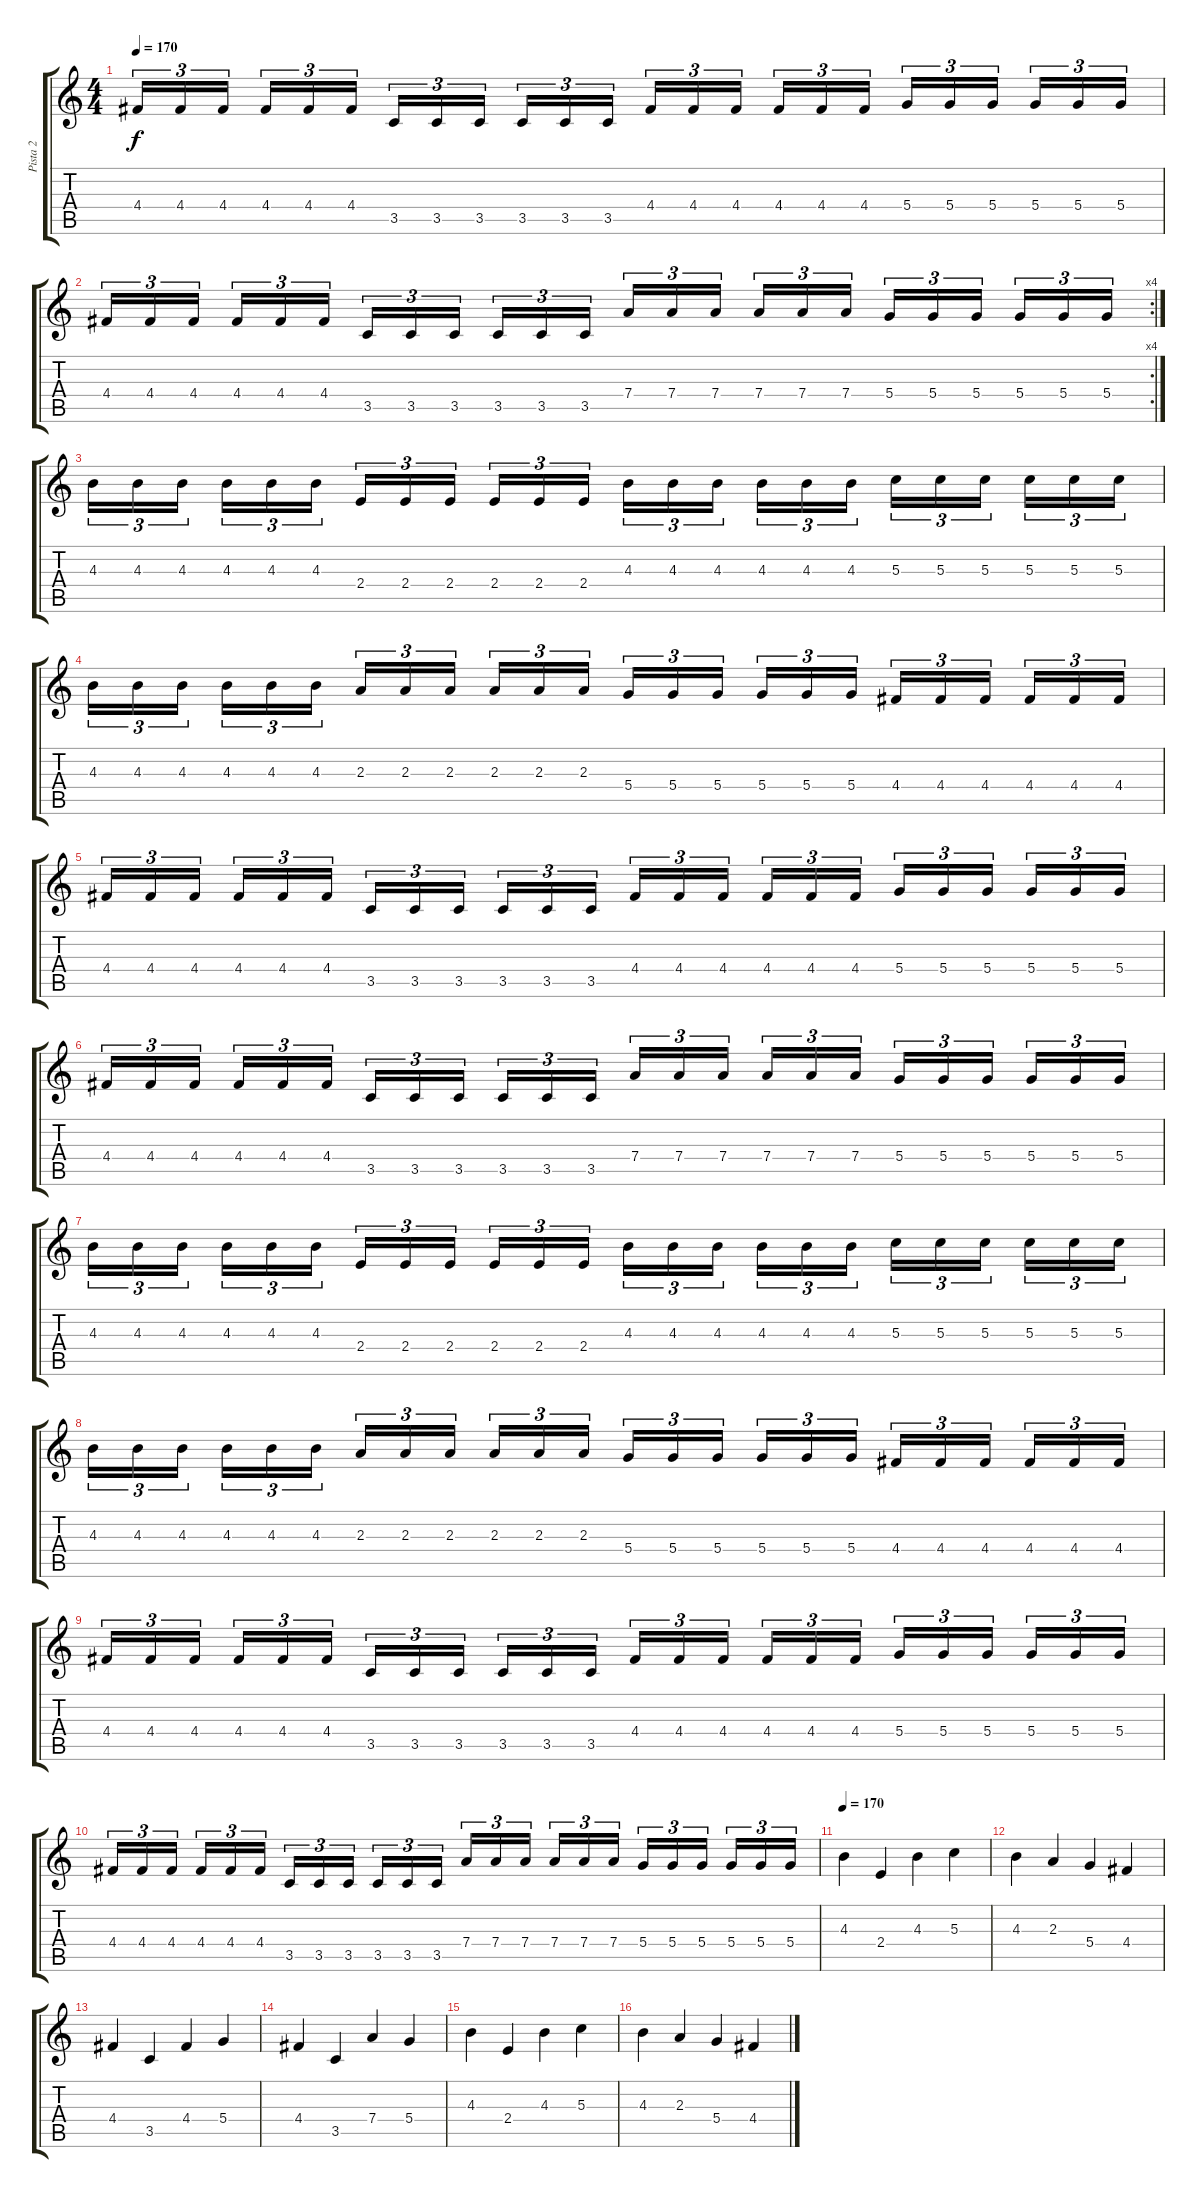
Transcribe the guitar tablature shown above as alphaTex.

\track ("Pista 2" "Pista 2") {instrument distortionguitar}
\staff {score tabs}
\tuning (E4 B3 G3 D3 A2 E2) {hide}
\ts (4 4)
\tempo 170
\clef g2
\ks c
4.4.16{tu (3 2) dy f} 4.4.16{tu (3 2)} 4.4.16{tu (3 2) beam splitsecondary} 4.4.16{tu (3 2)} 4.4.16{tu (3 2)} 4.4.16{tu (3 2)} 3.5.16{tu (3 2)} 3.5.16{tu (3 2)} 3.5.16{tu (3 2) beam splitsecondary} 3.5.16{tu (3 2)} 3.5.16{tu (3 2)} 3.5.16{tu (3 2)} 4.4.16{tu (3 2)} 4.4.16{tu (3 2)} 4.4.16{tu (3 2) beam splitsecondary} 4.4.16{tu (3 2)} 4.4.16{tu (3 2)} 4.4.16{tu (3 2)} 5.4.16{tu (3 2)} 5.4.16{tu (3 2)} 5.4.16{tu (3 2) beam splitsecondary} 5.4.16{tu (3 2)} 5.4.16{tu (3 2)} 5.4.16{tu (3 2)} |
\rc 4
4.4.16{tu (3 2)} 4.4.16{tu (3 2)} 4.4.16{tu (3 2) beam splitsecondary} 4.4.16{tu (3 2)} 4.4.16{tu (3 2)} 4.4.16{tu (3 2)} 3.5.16{tu (3 2)} 3.5.16{tu (3 2)} 3.5.16{tu (3 2) beam splitsecondary} 3.5.16{tu (3 2)} 3.5.16{tu (3 2)} 3.5.16{tu (3 2)} 7.4.16{tu (3 2)} 7.4.16{tu (3 2)} 7.4.16{tu (3 2) beam splitsecondary} 7.4.16{tu (3 2)} 7.4.16{tu (3 2)} 7.4.16{tu (3 2)} 5.4.16{tu (3 2)} 5.4.16{tu (3 2)} 5.4.16{tu (3 2) beam splitsecondary} 5.4.16{tu (3 2)} 5.4.16{tu (3 2)} 5.4.16{tu (3 2)} |
4.3.16{tu (3 2)} 4.3.16{tu (3 2)} 4.3.16{tu (3 2) beam splitsecondary} 4.3.16{tu (3 2)} 4.3.16{tu (3 2)} 4.3.16{tu (3 2)} 2.4.16{tu (3 2)} 2.4.16{tu (3 2)} 2.4.16{tu (3 2) beam splitsecondary} 2.4.16{tu (3 2)} 2.4.16{tu (3 2)} 2.4.16{tu (3 2)} 4.3.16{tu (3 2)} 4.3.16{tu (3 2)} 4.3.16{tu (3 2) beam splitsecondary} 4.3.16{tu (3 2)} 4.3.16{tu (3 2)} 4.3.16{tu (3 2)} 5.3.16{tu (3 2)} 5.3.16{tu (3 2)} 5.3.16{tu (3 2) beam splitsecondary} 5.3.16{tu (3 2)} 5.3.16{tu (3 2)} 5.3.16{tu (3 2)} |
4.3.16{tu (3 2)} 4.3.16{tu (3 2)} 4.3.16{tu (3 2) beam splitsecondary} 4.3.16{tu (3 2)} 4.3.16{tu (3 2)} 4.3.16{tu (3 2)} 2.3.16{tu (3 2)} 2.3.16{tu (3 2)} 2.3.16{tu (3 2) beam splitsecondary} 2.3.16{tu (3 2)} 2.3.16{tu (3 2)} 2.3.16{tu (3 2)} 5.4.16{tu (3 2)} 5.4.16{tu (3 2)} 5.4.16{tu (3 2) beam splitsecondary} 5.4.16{tu (3 2)} 5.4.16{tu (3 2)} 5.4.16{tu (3 2)} 4.4.16{tu (3 2)} 4.4.16{tu (3 2)} 4.4.16{tu (3 2) beam splitsecondary} 4.4.16{tu (3 2)} 4.4.16{tu (3 2)} 4.4.16{tu (3 2)} |
4.4.16{tu (3 2)} 4.4.16{tu (3 2)} 4.4.16{tu (3 2) beam splitsecondary} 4.4.16{tu (3 2)} 4.4.16{tu (3 2)} 4.4.16{tu (3 2)} 3.5.16{tu (3 2)} 3.5.16{tu (3 2)} 3.5.16{tu (3 2) beam splitsecondary} 3.5.16{tu (3 2)} 3.5.16{tu (3 2)} 3.5.16{tu (3 2)} 4.4.16{tu (3 2)} 4.4.16{tu (3 2)} 4.4.16{tu (3 2) beam splitsecondary} 4.4.16{tu (3 2)} 4.4.16{tu (3 2)} 4.4.16{tu (3 2)} 5.4.16{tu (3 2)} 5.4.16{tu (3 2)} 5.4.16{tu (3 2) beam splitsecondary} 5.4.16{tu (3 2)} 5.4.16{tu (3 2)} 5.4.16{tu (3 2)} |
4.4.16{tu (3 2)} 4.4.16{tu (3 2)} 4.4.16{tu (3 2) beam splitsecondary} 4.4.16{tu (3 2)} 4.4.16{tu (3 2)} 4.4.16{tu (3 2)} 3.5.16{tu (3 2)} 3.5.16{tu (3 2)} 3.5.16{tu (3 2) beam splitsecondary} 3.5.16{tu (3 2)} 3.5.16{tu (3 2)} 3.5.16{tu (3 2)} 7.4.16{tu (3 2)} 7.4.16{tu (3 2)} 7.4.16{tu (3 2) beam splitsecondary} 7.4.16{tu (3 2)} 7.4.16{tu (3 2)} 7.4.16{tu (3 2)} 5.4.16{tu (3 2)} 5.4.16{tu (3 2)} 5.4.16{tu (3 2) beam splitsecondary} 5.4.16{tu (3 2)} 5.4.16{tu (3 2)} 5.4.16{tu (3 2)} |
4.3.16{tu (3 2)} 4.3.16{tu (3 2)} 4.3.16{tu (3 2) beam splitsecondary} 4.3.16{tu (3 2)} 4.3.16{tu (3 2)} 4.3.16{tu (3 2)} 2.4.16{tu (3 2)} 2.4.16{tu (3 2)} 2.4.16{tu (3 2) beam splitsecondary} 2.4.16{tu (3 2)} 2.4.16{tu (3 2)} 2.4.16{tu (3 2)} 4.3.16{tu (3 2)} 4.3.16{tu (3 2)} 4.3.16{tu (3 2) beam splitsecondary} 4.3.16{tu (3 2)} 4.3.16{tu (3 2)} 4.3.16{tu (3 2)} 5.3.16{tu (3 2)} 5.3.16{tu (3 2)} 5.3.16{tu (3 2) beam splitsecondary} 5.3.16{tu (3 2)} 5.3.16{tu (3 2)} 5.3.16{tu (3 2)} |
4.3.16{tu (3 2)} 4.3.16{tu (3 2)} 4.3.16{tu (3 2) beam splitsecondary} 4.3.16{tu (3 2)} 4.3.16{tu (3 2)} 4.3.16{tu (3 2)} 2.3.16{tu (3 2)} 2.3.16{tu (3 2)} 2.3.16{tu (3 2) beam splitsecondary} 2.3.16{tu (3 2)} 2.3.16{tu (3 2)} 2.3.16{tu (3 2)} 5.4.16{tu (3 2)} 5.4.16{tu (3 2)} 5.4.16{tu (3 2) beam splitsecondary} 5.4.16{tu (3 2)} 5.4.16{tu (3 2)} 5.4.16{tu (3 2)} 4.4.16{tu (3 2)} 4.4.16{tu (3 2)} 4.4.16{tu (3 2) beam splitsecondary} 4.4.16{tu (3 2)} 4.4.16{tu (3 2)} 4.4.16{tu (3 2)} |
4.4.16{tu (3 2)} 4.4.16{tu (3 2)} 4.4.16{tu (3 2) beam splitsecondary} 4.4.16{tu (3 2)} 4.4.16{tu (3 2)} 4.4.16{tu (3 2)} 3.5.16{tu (3 2)} 3.5.16{tu (3 2)} 3.5.16{tu (3 2) beam splitsecondary} 3.5.16{tu (3 2)} 3.5.16{tu (3 2)} 3.5.16{tu (3 2)} 4.4.16{tu (3 2)} 4.4.16{tu (3 2)} 4.4.16{tu (3 2) beam splitsecondary} 4.4.16{tu (3 2)} 4.4.16{tu (3 2)} 4.4.16{tu (3 2)} 5.4.16{tu (3 2)} 5.4.16{tu (3 2)} 5.4.16{tu (3 2) beam splitsecondary} 5.4.16{tu (3 2)} 5.4.16{tu (3 2)} 5.4.16{tu (3 2)} |
4.4.16{tu (3 2)} 4.4.16{tu (3 2)} 4.4.16{tu (3 2) beam splitsecondary} 4.4.16{tu (3 2)} 4.4.16{tu (3 2)} 4.4.16{tu (3 2)} 3.5.16{tu (3 2)} 3.5.16{tu (3 2)} 3.5.16{tu (3 2) beam splitsecondary} 3.5.16{tu (3 2)} 3.5.16{tu (3 2)} 3.5.16{tu (3 2)} 7.4.16{tu (3 2)} 7.4.16{tu (3 2)} 7.4.16{tu (3 2) beam splitsecondary} 7.4.16{tu (3 2)} 7.4.16{tu (3 2)} 7.4.16{tu (3 2)} 5.4.16{tu (3 2)} 5.4.16{tu (3 2)} 5.4.16{tu (3 2) beam splitsecondary} 5.4.16{tu (3 2)} 5.4.16{tu (3 2)} 5.4.16{tu (3 2)} |
\tempo 170
4.3.4 2.4.4 4.3.4 5.3.4 |
4.3.4 2.3.4 5.4.4 4.4.4 |
4.4.4 3.5.4 4.4.4 5.4.4 |
4.4.4 3.5.4 7.4.4 5.4.4 |
4.3.4 2.4.4 4.3.4 5.3.4 |
4.3.4 2.3.4 5.4.4 4.4.4
